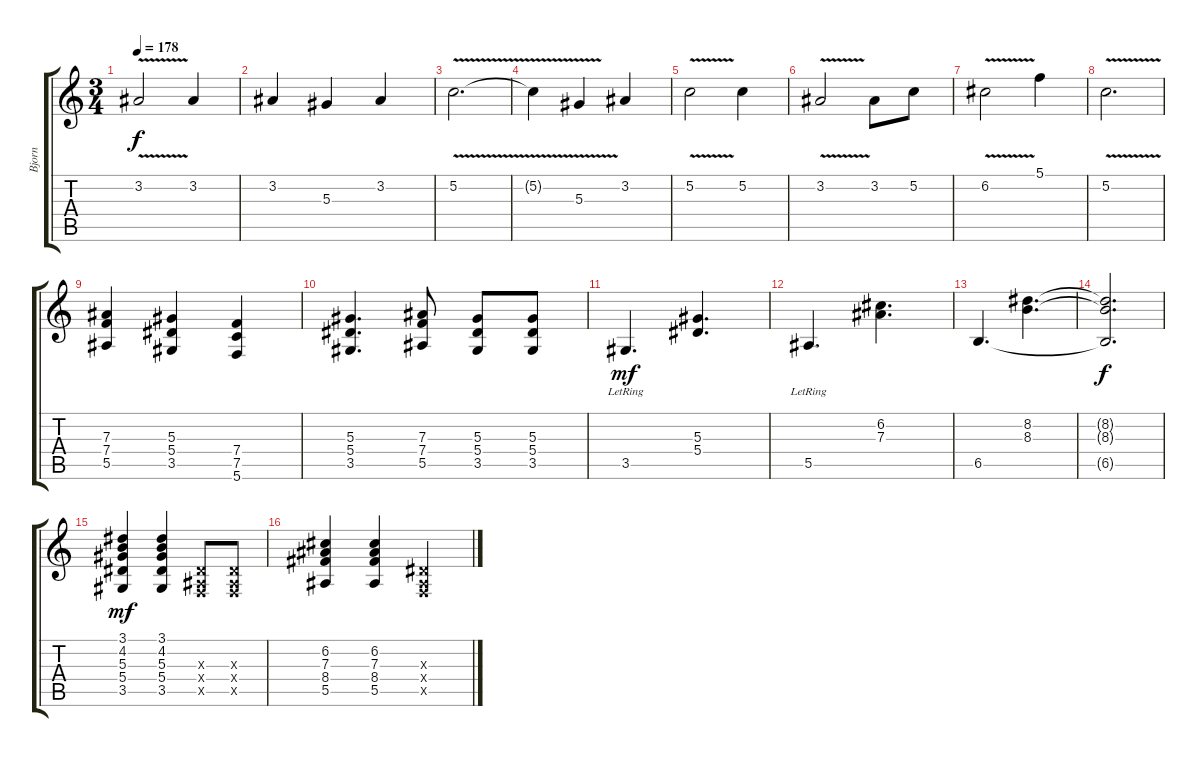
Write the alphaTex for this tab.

\track ("Bjorn" "Bjorn") {instrument overdrivenguitar}
\staff {score tabs}
\tuning (C4 G3 Eb3 Bb2 F2 C2) {hide}
\ts (3 4)
\tempo 178
\clef g2
\ks c
3.2{v}.2{dy f} 3.2.4 |
3.2.4 5.3.4 3.2.4 |
5.2{v}.2{d} |
5.2{t}.4 5.3{v}.4 3.2.4 |
5.2{v}.2 5.2.4 |
3.2{v}.2 3.2.8 5.2.8 |
6.2{v}.2 5.1.4 |
5.2{v}.2{d} |
(7.3 7.4 5.5).4{volume 11} (5.3 5.4 3.5).4 (7.4 7.5 5.6).4 |
(5.3 5.4 3.5).4{d} (7.3 7.4 5.5).8 (5.3 5.4 3.5).8 (5.3 5.4 3.5).8 |
3.5{lr}.4{d dy mf volume 16} (5.3 5.4).4{d} |
5.5{lr}.4{d} (6.2 7.3).4{d} |
6.5.4{d} (8.2 8.3).4{d} |
(8.2{t} 8.3{t} 6.5{t}).2{d dy f} |
(3.1 4.2 5.3 5.4 3.5).4{dy mf} (3.1 4.2 5.3 5.4 3.5).4 (0.3{x} 0.4{x} 0.5{x}).8 (0.3{x} 0.4{x} 0.5{x}).8 |
(6.2 7.3 8.4 5.5).4 (6.2 7.3 8.4 5.5).4 (0.3{x} 0.4{x} 0.5{x}).4
